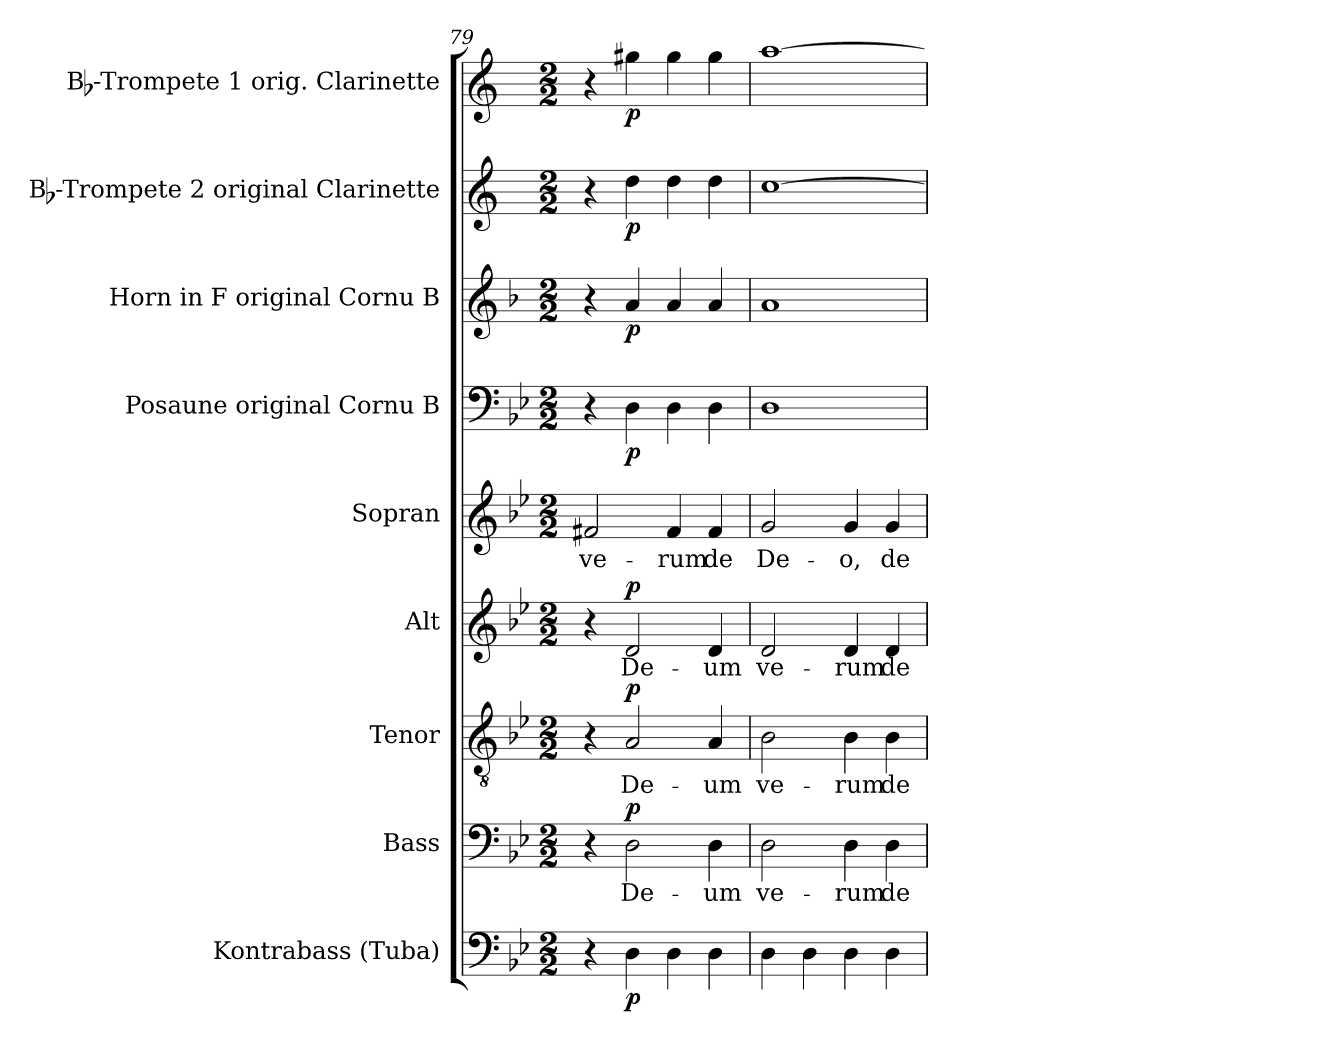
**kern	**dynam	**kern	**text	**dynam	**kern	**text	**dynam	**kern	**text	**dynam	**kern	**text	**kern	**dynam	**kern	**dynam	**kern	**dynam	**kern	**dynam
*part9	*part9	*part8	*part8	*part8	*part7	*part7	*part7	*part6	*part6	*part6	*part5	*part5	*part4	*part4	*part3	*part3	*part2	*part2	*part1	*part1
*staff9	*staff9	*staff8	*staff8	*staff8	*staff7	*staff7	*staff7	*staff6	*staff6	*staff6	*staff5	*staff5	*staff4	*staff4	*staff3	*staff3	*staff2	*staff2	*staff1	*staff1
*I"Kontrabass (Tuba)	*	*I"Bass	*	*	*I"Tenor	*	*	*I"Alt	*	*	*I"Sopran	*	*I"Posaune original Cornu B	*	*I"Horn in F original Cornu B	*	*I"Bb-Trompete 2 original Clarinette	*	*I"Bb-Trompete 1 orig. Clarinette	*
*I'Kb.	*	*I'B.	*	*	*I'T.	*	*	*I'A.	*	*	*I'S.	*	*I'Pos.	*	*I'Hrn.	*	*I'Bb Trp. 2	*	*I'Bb Trp. 1	*
!!LO:PB:g=z
*clefF4	*	*clefF4	*	*	*clefGv2	*	*	*clefG2	*	*	*clefG2	*	*clefF4	*	*clefG2	*	*clefG2	*	*clefG2	*
*ITrd7c12	*	*	*	*	*	*	*	*	*	*	*	*	*	*	*ITrd4c7	*	*ITrd1c2	*	*ITrd1c2	*
*k[b-e-]	*	*k[b-e-]	*	*	*k[b-e-]	*	*	*k[b-e-]	*	*	*k[b-e-]	*	*k[b-e-]	*	*k[b-e-]	*	*k[b-e-]	*	*k[b-e-]	*
*B-:	*	*B-:	*	*	*B-:	*	*	*B-:	*	*	*B-:	*	*B-:	*	*B-:	*	*B-:	*	*B-:	*
*M2/2	*	*M2/2	*	*	*M2/2	*	*	*M2/2	*	*	*M2/2	*	*M2/2	*	*M2/2	*	*M2/2	*	*M2/2	*
=79	=79	=79	=79	=79	=79	=79	=79	=79	=79	=79	=79	=79	=79	=79	=79	=79	=79	=79	=79	=79
!	!	!	!	!	!	!	!	!	!	!	!	!LO:LY:b	!	!	!	!	!	!	!	!
4r	.	4r	.	.	4r	.	.	4r	.	.	2f#X/	ve-	4r	.	4r	.	4r	.	4r	.
!	!LO:DY:b	!	!LO:LY:b	!LO:DY:a	!	!LO:LY:b	!LO:DY:a	!	!LO:LY:b	!LO:DY:a	!	!	!	!LO:DY:b	!	!LO:DY:b	!	!LO:DY:b	!	!LO:DY:b
4DD\	p	2D\	De-	p	2A/	De-	p	2d/	De-	p	.	.	4D\	p	4d/	p	4cc\	p	4ff#X\	p
!	!	!	!	!	!	!	!	!	!	!	!	!LO:LY:b	!	!	!	!	!	!	!	!
4DD\	.	.	.	.	.	.	.	.	.	.	4f#/	-rum	4D\	.	4d/	.	4cc\	.	4ff#\	.
!	!	!	!LO:LY:b	!	!	!LO:LY:b	!	!	!LO:LY:b	!	!	!LO:LY:b	!	!	!	!	!	!	!	!
4DD\	.	4D\	-um	.	4A/	-um	.	4d/	-um	.	4f#/	de	4D\	.	4d/	.	4cc\	.	4ff#\	.
=80	=80	=80	=80	=80	=80	=80	=80	=80	=80	=80	=80	=80	=80	=80	=80	=80	=80	=80	=80	=80
!	!	!	!LO:LY:b	!	!	!LO:LY:b	!	!	!LO:LY:b	!	!	!LO:LY:b	!	!	!	!	!	!	!	!
4DD\	.	2D\	ve-	.	2B-\	ve-	.	2d/	ve-	.	2g/	De-	1D	.	1d	.	[1b-	.	[1gg	.
4DD\	.	.	.	.	.	.	.	.	.	.	.	.	.	.	.	.	.	.	.	.
!	!	!	!LO:LY:b	!	!	!LO:LY:b	!	!	!LO:LY:b	!	!	!LO:LY:b	!	!	!	!	!	!	!	!
4DD\	.	4D\	-rum	.	4B-\	-rum	.	4d/	-rum	.	4g/	-o,	.	.	.	.	.	.	.	.
!	!	!	!LO:LY:b	!	!	!LO:LY:b	!	!	!LO:LY:b	!	!	!LO:LY:b	!	!	!	!	!	!	!	!
4DD\	.	4D\	de	.	4B-\	de	.	4d/	de	.	4g/	de	.	.	.	.	.	.	.	.
=	=	=	=	=	=	=	=	=	=	=	=	=	=	=	=	=	=	=	=	=
*-	*-	*-	*-	*-	*-	*-	*-	*-	*-	*-	*-	*-	*-	*-	*-	*-	*-	*-	*-	*-
